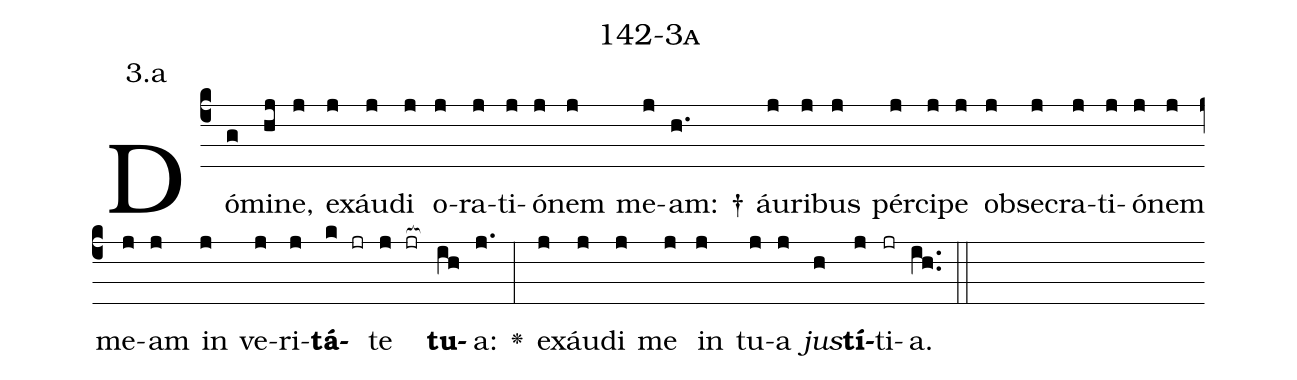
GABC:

name: 142-3a;
annotation: 3.a;
%%
(c4)Dó(g)mi(hj)ne,(j) ex(j)áu(j)di(j) o(j)ra(j)ti(j)ó(j)nem(j) me(j)am: †(h.) áu(j)ri(j)bus(j) pér(j)ci(j)pe(j) ob(j)se(j)cra(j)ti(j)ó(j)nem(j) me(j)am(j) in(j) ve(j)ri(j)<b>tá</b>(k jr)te(j jr[ocb:1{]) <b>tu</b>(ih[ocb:0}])a:(j.) <v>\greheightstar</v>(:) ex(j)áu(j)di(j) me(j) in(j) tu(j)a(j) <i>jus</i>(h)<b>tí</b>(j)ti(jr)a.(ih..) (::)


%E(j) u(j) o(j) u(h) a(j) e.(ih..) (::)
